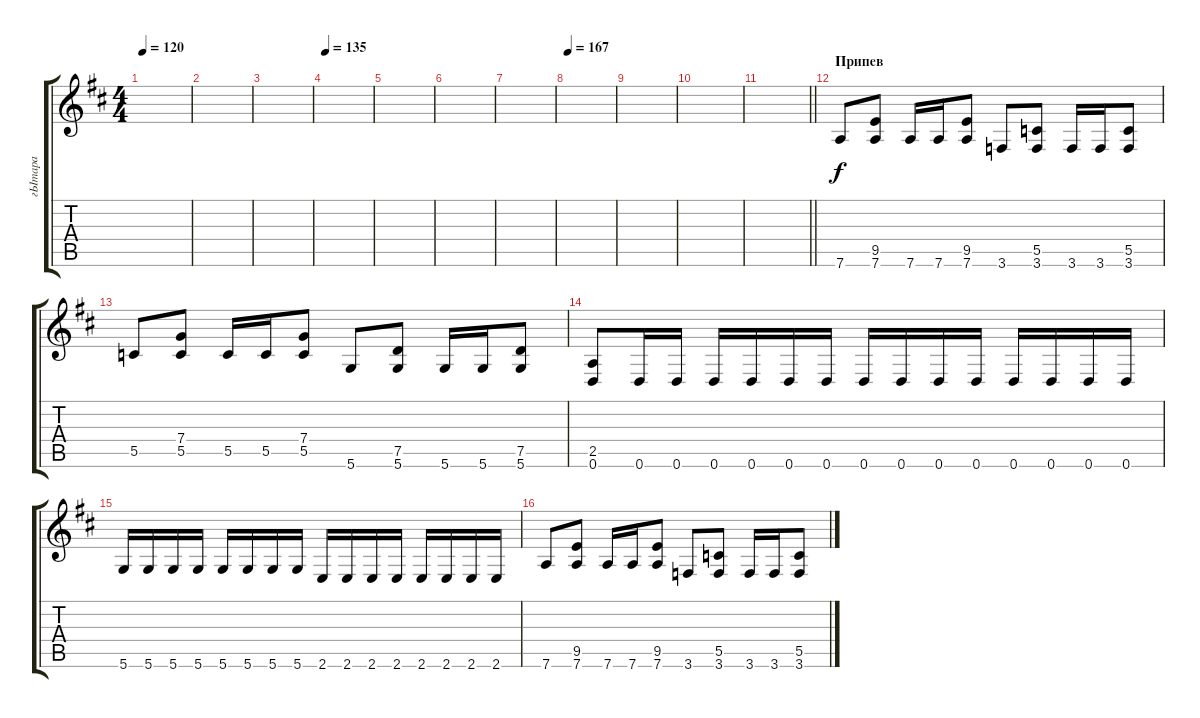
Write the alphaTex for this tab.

\track ("гЫтара" "гЫтара") {instrument distortionguitar}
\staff {score tabs}
\tuning (D4 A3 F3 C3 G2 D2) {hide}
\ts (4 4)
\tempo 120
\clef g2
\ks bminor
|
|
|
\tempo 135
|
|
|
|
\tempo 167
|
|
|
\barLineRight lightlight
|
\section ("" "Припев")
7.6.8 (9.5 7.6).8 7.6.16 7.6.16 (9.5 7.6).8 3.6.8 (5.5 3.6).8 3.6.16 3.6.16 (5.5 3.6).8 |
5.5.8 (7.4 5.5).8 5.5.16 5.5.16 (7.4 5.5).8 5.6.8 (7.5 5.6).8 5.6.16 5.6.16 (7.5 5.6).8 |
(2.5 0.6).8 0.6.16 0.6.16 0.6.16 0.6.16 0.6.16 0.6.16 0.6.16 0.6.16 0.6.16 0.6.16 0.6.16 0.6.16 0.6.16 0.6.16 |
5.6.16 5.6.16 5.6.16 5.6.16 5.6.16 5.6.16 5.6.16 5.6.16 2.6.16 2.6.16 2.6.16 2.6.16 2.6.16 2.6.16 2.6.16 2.6.16 |
7.6.8 (9.5 7.6).8 7.6.16 7.6.16 (9.5 7.6).8 3.6.8 (5.5 3.6).8 3.6.16 3.6.16 (5.5 3.6).8
